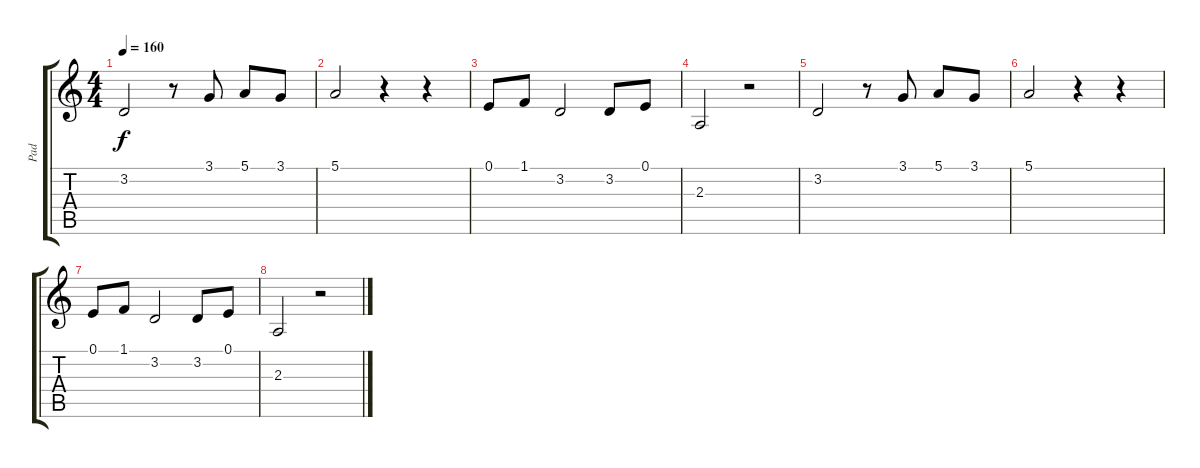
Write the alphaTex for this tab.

\track ("Pad" "Pad") {instrument pad3polysynth}
\staff {score tabs}
\tuning (E4 B3 G3 D3 A2 E2) {hide}
\ts (4 4)
\tempo 160
\clef g2
\ks c
3.2.2{dy f} r.8 3.1.8 5.1.8 3.1.8 |
5.1.2 r.4 r.4 |
0.1.8 1.1.8 3.2.2 3.2.8 0.1.8 |
2.3.2 r.2 |
3.2.2 r.8 3.1.8 5.1.8 3.1.8 |
5.1.2 r.4 r.4 |
0.1.8 1.1.8 3.2.2 3.2.8 0.1.8 |
2.3.2 r.2
